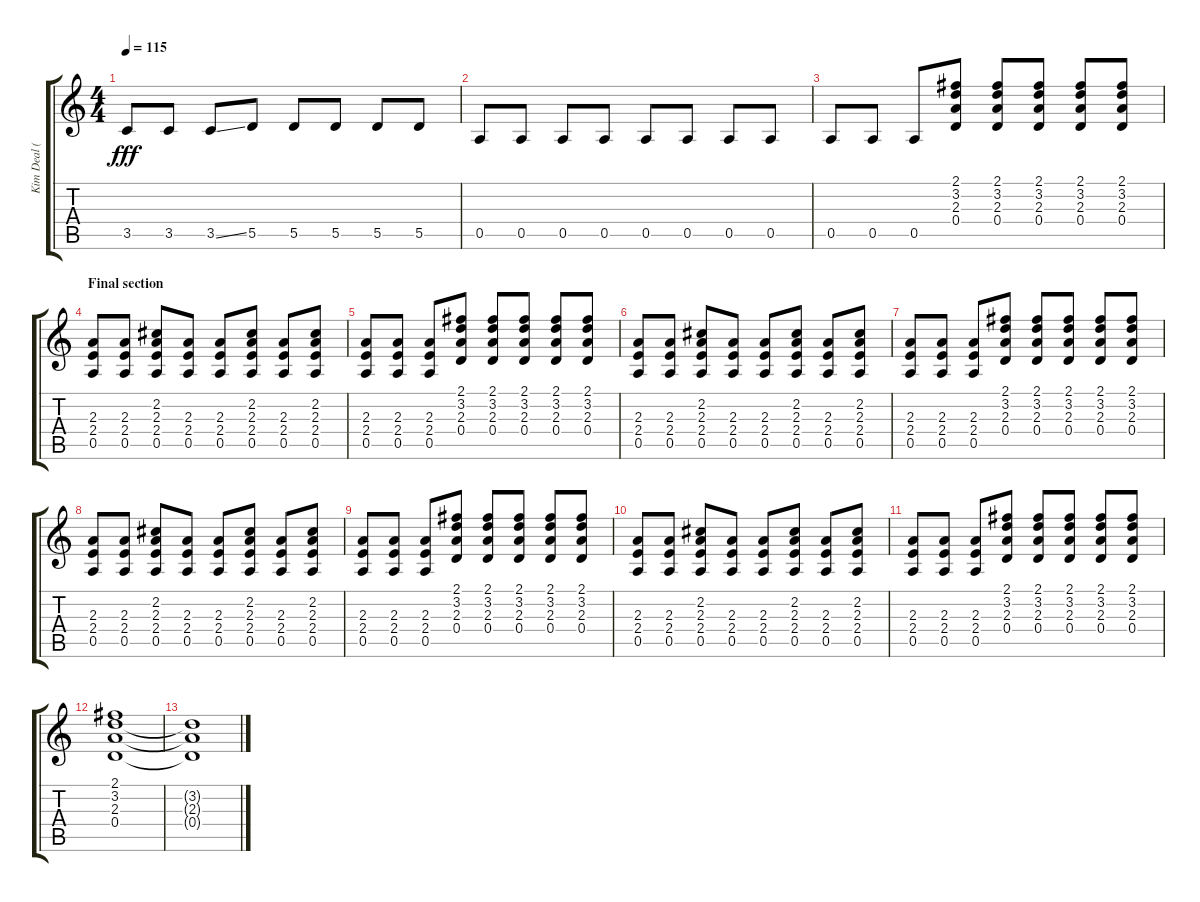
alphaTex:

\track ("Kim Deal ( western guitar ) " "Kim Deal (") {instrument acousticguitarsteel}
\staff {score tabs}
\tuning (E4 B3 G3 D3 A2 E2) {hide}
\ts (4 4)
\tempo 115
\clef g2
\ks c
3.5.8{dy fff} 3.5.8 3.5{ss}.8 5.5.8 5.5.8 5.5.8 5.5.8 5.5.8 |
0.5.8 0.5.8 0.5.8 0.5.8 0.5.8 0.5.8 0.5.8 0.5.8 |
0.5.8 0.5.8 0.5.8 (2.1 3.2 2.3 0.4).8 (2.1 3.2 2.3 0.4).8 (2.1 3.2 2.3 0.4).8 (2.1 3.2 2.3 0.4).8 (2.1 3.2 2.3 0.4).8 |
\section ("" "Final section")
(2.3 2.4 0.5).8 (2.3 2.4 0.5).8 (2.2 2.3 2.4 0.5).8 (2.3 2.4 0.5).8 (2.3 2.4 0.5).8 (2.2 2.3 2.4 0.5).8 (2.3 2.4 0.5).8 (2.2 2.3 2.4 0.5).8 |
(2.3 2.4 0.5).8 (2.3 2.4 0.5).8 (2.3 2.4 0.5).8 (2.1 3.2 2.3 0.4).8 (2.1 3.2 2.3 0.4).8 (2.1 3.2 2.3 0.4).8 (2.1 3.2 2.3 0.4).8 (2.1 3.2 2.3 0.4).8 |
(2.3 2.4 0.5).8 (2.3 2.4 0.5).8 (2.2 2.3 2.4 0.5).8 (2.3 2.4 0.5).8 (2.3 2.4 0.5).8 (2.2 2.3 2.4 0.5).8 (2.3 2.4 0.5).8 (2.2 2.3 2.4 0.5).8 |
(2.3 2.4 0.5).8 (2.3 2.4 0.5).8 (2.3 2.4 0.5).8 (2.1 3.2 2.3 0.4).8 (2.1 3.2 2.3 0.4).8 (2.1 3.2 2.3 0.4).8 (2.1 3.2 2.3 0.4).8 (2.1 3.2 2.3 0.4).8 |
(2.3 2.4 0.5).8 (2.3 2.4 0.5).8 (2.2 2.3 2.4 0.5).8 (2.3 2.4 0.5).8 (2.3 2.4 0.5).8 (2.2 2.3 2.4 0.5).8 (2.3 2.4 0.5).8 (2.2 2.3 2.4 0.5).8 |
(2.3 2.4 0.5).8 (2.3 2.4 0.5).8 (2.3 2.4 0.5).8 (2.1 3.2 2.3 0.4).8 (2.1 3.2 2.3 0.4).8 (2.1 3.2 2.3 0.4).8 (2.1 3.2 2.3 0.4).8 (2.1 3.2 2.3 0.4).8 |
(2.3 2.4 0.5).8 (2.3 2.4 0.5).8 (2.2 2.3 2.4 0.5).8 (2.3 2.4 0.5).8 (2.3 2.4 0.5).8 (2.2 2.3 2.4 0.5).8 (2.3 2.4 0.5).8 (2.2 2.3 2.4 0.5).8 |
(2.3 2.4 0.5).8 (2.3 2.4 0.5).8 (2.3 2.4 0.5).8 (2.1 3.2 2.3 0.4).8 (2.1 3.2 2.3 0.4).8 (2.1 3.2 2.3 0.4).8 (2.1 3.2 2.3 0.4).8 (2.1 3.2 2.3 0.4).8 |
(2.1 3.2 2.3 0.4).1 |
(3.2{t} 2.3{t} 0.4{t}).1
